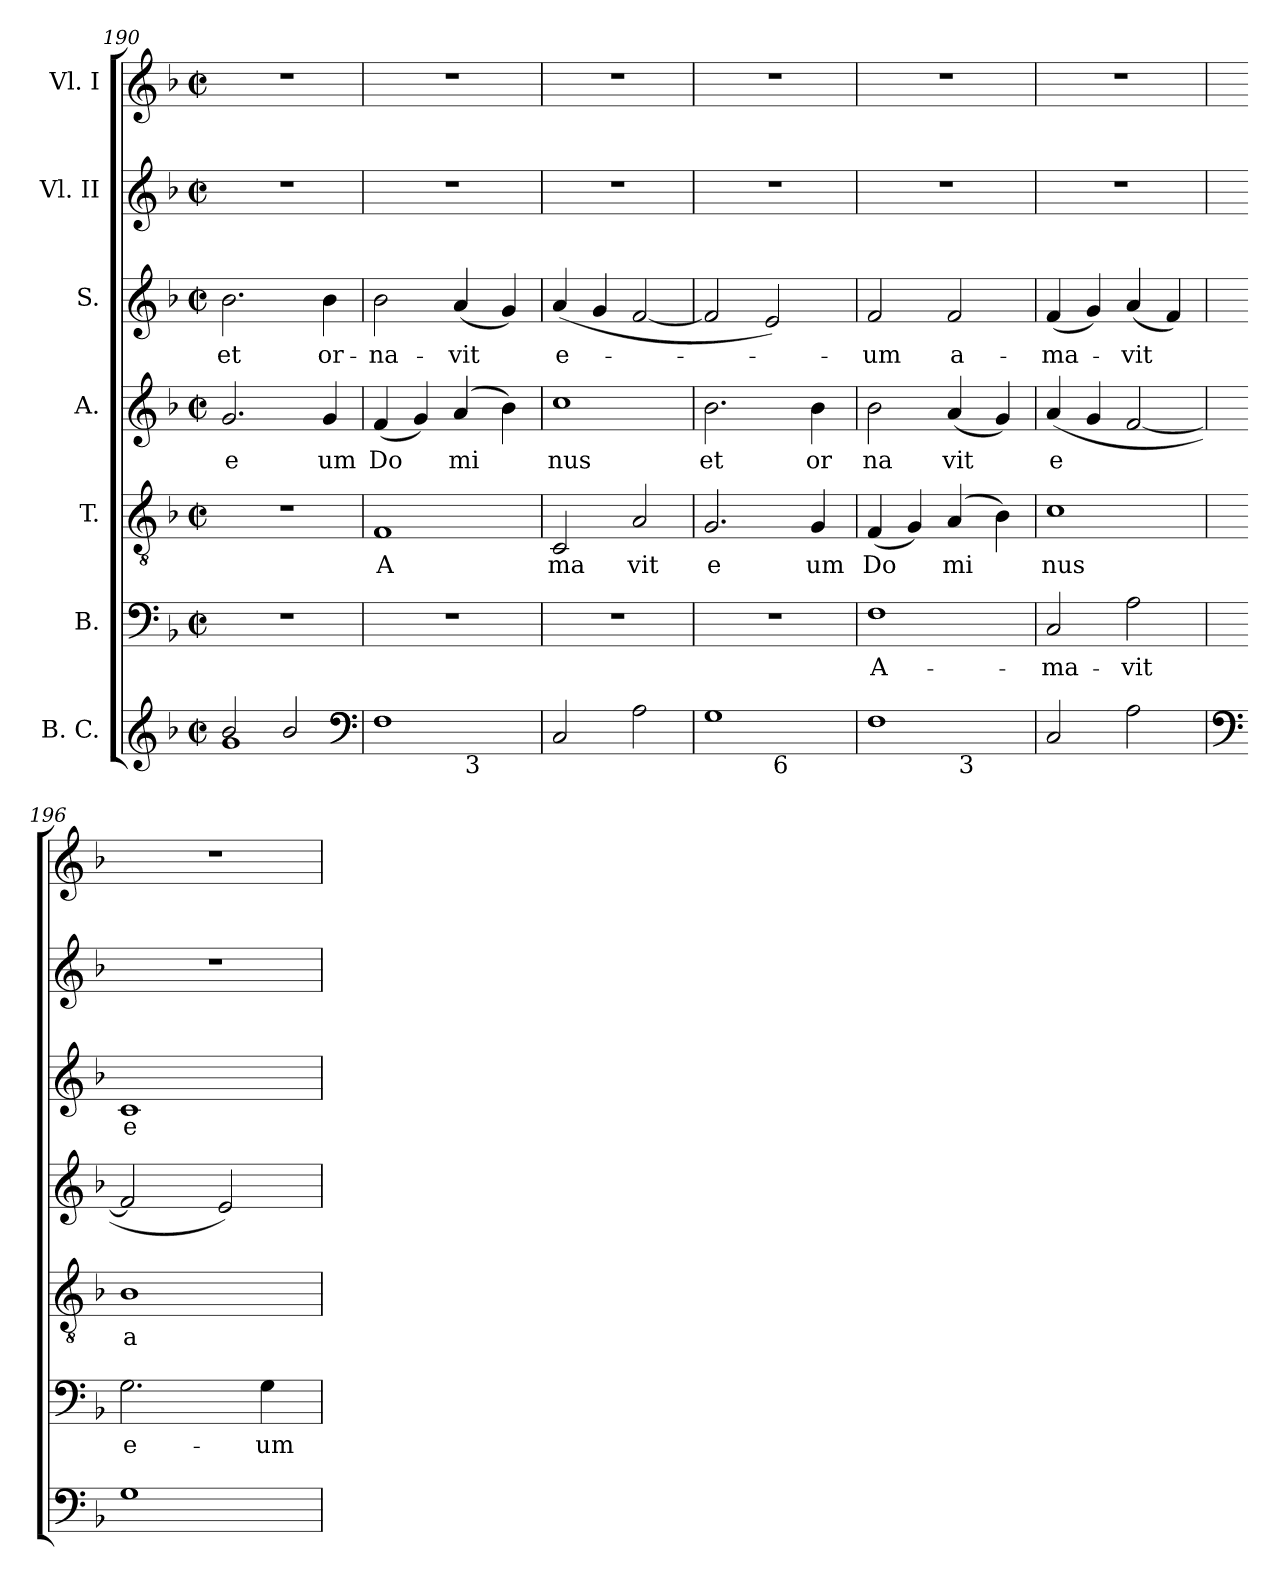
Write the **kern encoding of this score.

**kern	**kern	**text	**kern	**text	**kern	**text	**kern	**text	**kern	**kern
*part7	*part6	*part6	*part5	*part5	*part4	*part4	*part3	*part3	*part2	*part1
*staff7	*staff6	*staff6	*staff5	*staff5	*staff4	*staff4	*staff3	*staff3	*staff2	*staff1
*I"B. C.	*I"B.	*	*I"T.	*	*I"A.	*	*I"S.	*	*I"Vl. II	*I"Vl. I
*clefG2	*clefF4	*	*clefGv2	*	*clefG2	*	*clefG2	*	*clefG2	*clefG2
*k[b-]	*k[b-]	*	*k[b-]	*	*k[b-]	*	*k[b-]	*	*k[b-]	*k[b-]
*F:	*F:	*	*F:	*	*F:	*	*F:	*	*F:	*F:
*M2/2	*M2/2	*	*M2/2	*	*M2/2	*	*M2/2	*	*M2/2	*M2/2
*met(c|)	*met(c|)	*	*met(c|)	*	*met(c|)	*	*met(c|)	*	*met(c|)	*met(c|)
=190	=190	=190	=190	=190	=190	=190	=190	=190	=190	=190
*^	*	*	*	*	*	*	*	*	*	*
!	!	!	!	!	!	!	!LO:LY:b:cj	!	!LO:LY:b:cj	!	!
2b-/	1g	1r	.	1r	.	2.g/	e	2.b-\	et	1r	1r
2b-/	.	.	.	.	.	.	.	.	.	.	.
!	!	!	!	!	!	!	!LO:LY:b:cj	!	!LO:LY:b:cj	!	!
.	.	.	.	.	.	4g/	um	4b-\	or-	.	.
*clefF4	*	*	*	*	*	*	*	*	*	*	*
=191	=191	=191	=191	=191	=191	=191	=191	=191	=191	=191	=191
!	!	!	!	!	!LO:LY:b:cj	!	!LO:LY:b	!	!LO:LY:b:cj	!	!
1F	2ryy	1r	.	1F	A	(<4f/	Do	2b-\	-na-	1r	1r
.	.	.	.	.	.	4g/)	.	.	.	.	.
!	!	!	!	!	!	!	!LO:LY:b	!	!LO:LY:b	!	!
.	32ryy	.	.	.	.	(>4a/	mi	(<4a/	-vit	.	.
!	!LO:TX:b:t=3	!	!	!	!	!	!	!	!	!	!
.	4...ryy	.	.	.	.	.	.	.	.	.	.
.	.	.	.	.	.	4b-\)	.	4g/)	.	.	.
=192	=192	=192	=192	=192	=192	=192	=192	=192	=192	=192	=192
!	!	!	!	!	!LO:LY:b:cj	!	!LO:LY:b:cj	!	!LO:LY:b:cj	!	!
*v	*v	*	*	*	*	*	*	*	*	*	*
2C</	1r	.	2C/	ma	1cc	nus	(<4a/	e-	1r	1r
.	.	.	.	.	.	.	4g/	.	.	.
!	!	!	!	!LO:LY:b:cj	!	!	!	!	!	!
2A\	.	.	2A/	vit	.	.	[<2f/	.	.	.
=193	=193	=193	=193	=193	=193	=193	=193	=193	=193	=193
!	!	!	!	!LO:LY:b:cj	!	!LO:LY:b:cj	!	!	!	!
*^	*	*	*	*	*	*	*	*	*	*
1G	2ryy	1r	.	2.G/	e	2.b-\	et	2f/]	.	1r	1r
.	64ryy	.	.	.	.	.	.	2e/)	.	.	.
!	!LO:TX:b:t=6	!	!	!	!	!	!	!	!	!	!
.	4ryy	.	.	.	.	.	.	.	.	.	.
!	!	!	!	!	!LO:LY:b:cj	!	!LO:LY:b:cj	!	!	!	!
.	.	.	.	4G/	um	4b-\	or	.	.	.	.
.	8...ryy	.	.	.	.	.	.	.	.	.	.
=194	=194	=194	=194	=194	=194	=194	=194	=194	=194	=194	=194
!	!	!	!LO:LY:b:cj	!	!LO:LY:b	!	!LO:LY:b:cj	!	!LO:LY:b:cj	!	!
1F	2ryy	1F	A-	(<4F/	Do	2b-\	na	2f/	-um	1r	1r
.	.	.	.	4G/)	.	.	.	.	.	.	.
!	!	!	!	!	!LO:LY:b	!	!LO:LY:b	!	!LO:LY:b:cj	!	!
.	32ryy	.	.	(>4A/	mi	(<4a/	vit	2f/	a-	.	.
!	!LO:TX:b:t=3	!	!	!	!	!	!	!	!	!	!
.	4...ryy	.	.	.	.	.	.	.	.	.	.
.	.	.	.	4B-\)	.	4g/)	.	.	.	.	.
=195	=195	=195	=195	=195	=195	=195	=195	=195	=195	=195	=195
!	!	!	!LO:LY:b:cj	!	!LO:LY:b:cj	!	!LO:LY:b:cj	!	!LO:LY:b	!	!
*v	*v	*	*	*	*	*	*	*	*	*	*
2C</	2C/	-ma-	1c	nus	(>4a/	e	(<4f/	-ma-	1r	1r
.	.	.	.	.	4g/	.	4g/)	.	.	.
!	!	!LO:LY:b:cj	!	!	!	!	!	!LO:LY:b	!	!
2A\	2A\	-vit	.	.	[>2f/	.	(<4a/	-vit	.	.
.	.	.	.	.	.	.	4f/)	.	.	.
!!LO:LB:g=z
=196	=196	=196	=196	=196	=196	=196	=196	=196	=196	=196
*clefF4	*	*	*	*	*	*	*	*	*	*
!	!	!LO:LY:b:cj	!	!LO:LY:b:cj	!	!	!	!LO:LY:b:cj	!	!
*	*	*	*	*	*^	*	*	*	*	*
1G	2.G\	e-	1B-	a	2f/]	4ryy	.	1c	e-	1r	1r
.	.	.	.	.	.	16..ryy	.	.	.	.	.
.	.	.	.	.	.	2ryy	.	.	.	.	.
.	.	.	.	.	2e/)	.	.	.	.	.	.
!	!	!LO:LY:b:cj	!	!	!	!	!	!	!	!	!
.	4G\	-um	.	.	.	.	.	.	.	.	.
.	.	.	.	.	.	8ryy	.	.	.	.	.
.	.	.	.	.	.	64ryy	.	.	.	.	.
*	*	*	*	*	*v	*v	*	*	*	*	*
=	=	=	=	=	=	=	=	=	=	=
*-	*-	*-	*-	*-	*-	*-	*-	*-	*-	*-
